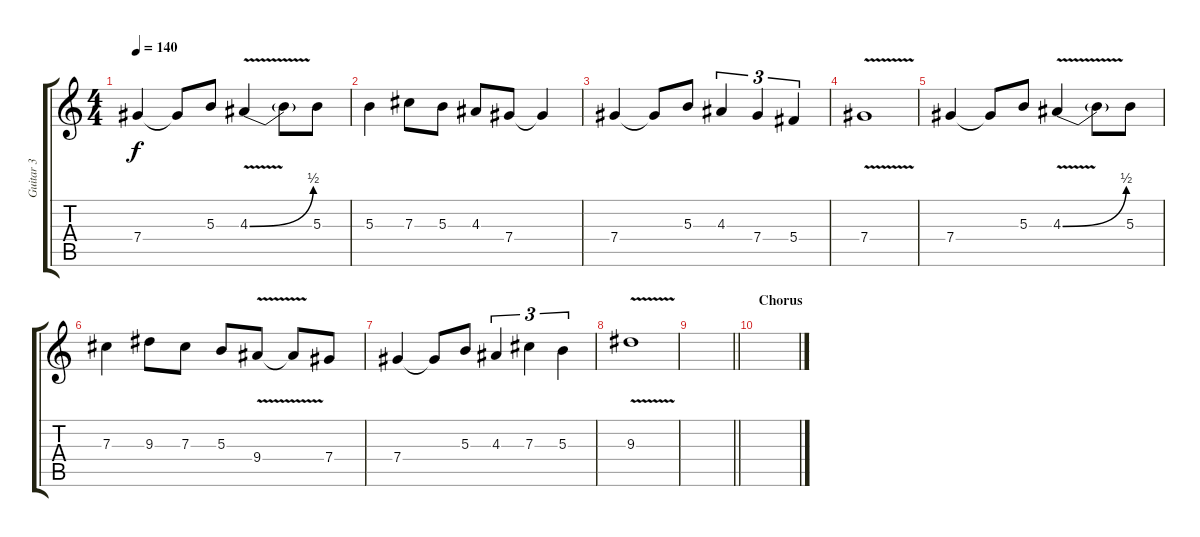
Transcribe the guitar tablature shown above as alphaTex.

\track ("Guitar 3" "Guitar 3") {instrument distortionguitar}
\staff {score tabs}
\tuning (Eb4 Bb3 Gb3 Db3 Ab2 Eb2) {hide}
\ts (4 4)
\tempo 140
\clef g2
\ks c
7.4.4{dy f} 7.4{t}.8 5.3.8 4.3{be (bend 0 0 60 2) v}.4 4.3{t}.8 5.3.8 |
5.3.4 7.3.8 5.3.8 4.3.8 7.4.8 7.4{t}.4 |
7.4.4 7.4{t}.8 5.3.8 4.3.4{tu (3 2)} 7.4.4{tu (3 2)} 5.4.4{tu (3 2)} |
7.4{v}.1 |
7.4.4 7.4{t}.8 5.3.8 4.3{be (bend 0 0 60 2) v}.4 4.3{t}.8 5.3.8 |
7.3.4 9.3.8 7.3.8 5.3.8 9.4{v}.8 9.4{t}.8 7.4.8 |
7.4.4 7.4{t}.8 5.3.8 4.3.4{tu (3 2)} 7.3.4{tu (3 2)} 5.3.4{tu (3 2)} |
9.3{v}.1 |
\barLineRight lightlight
|
\section ("" "Chorus")
